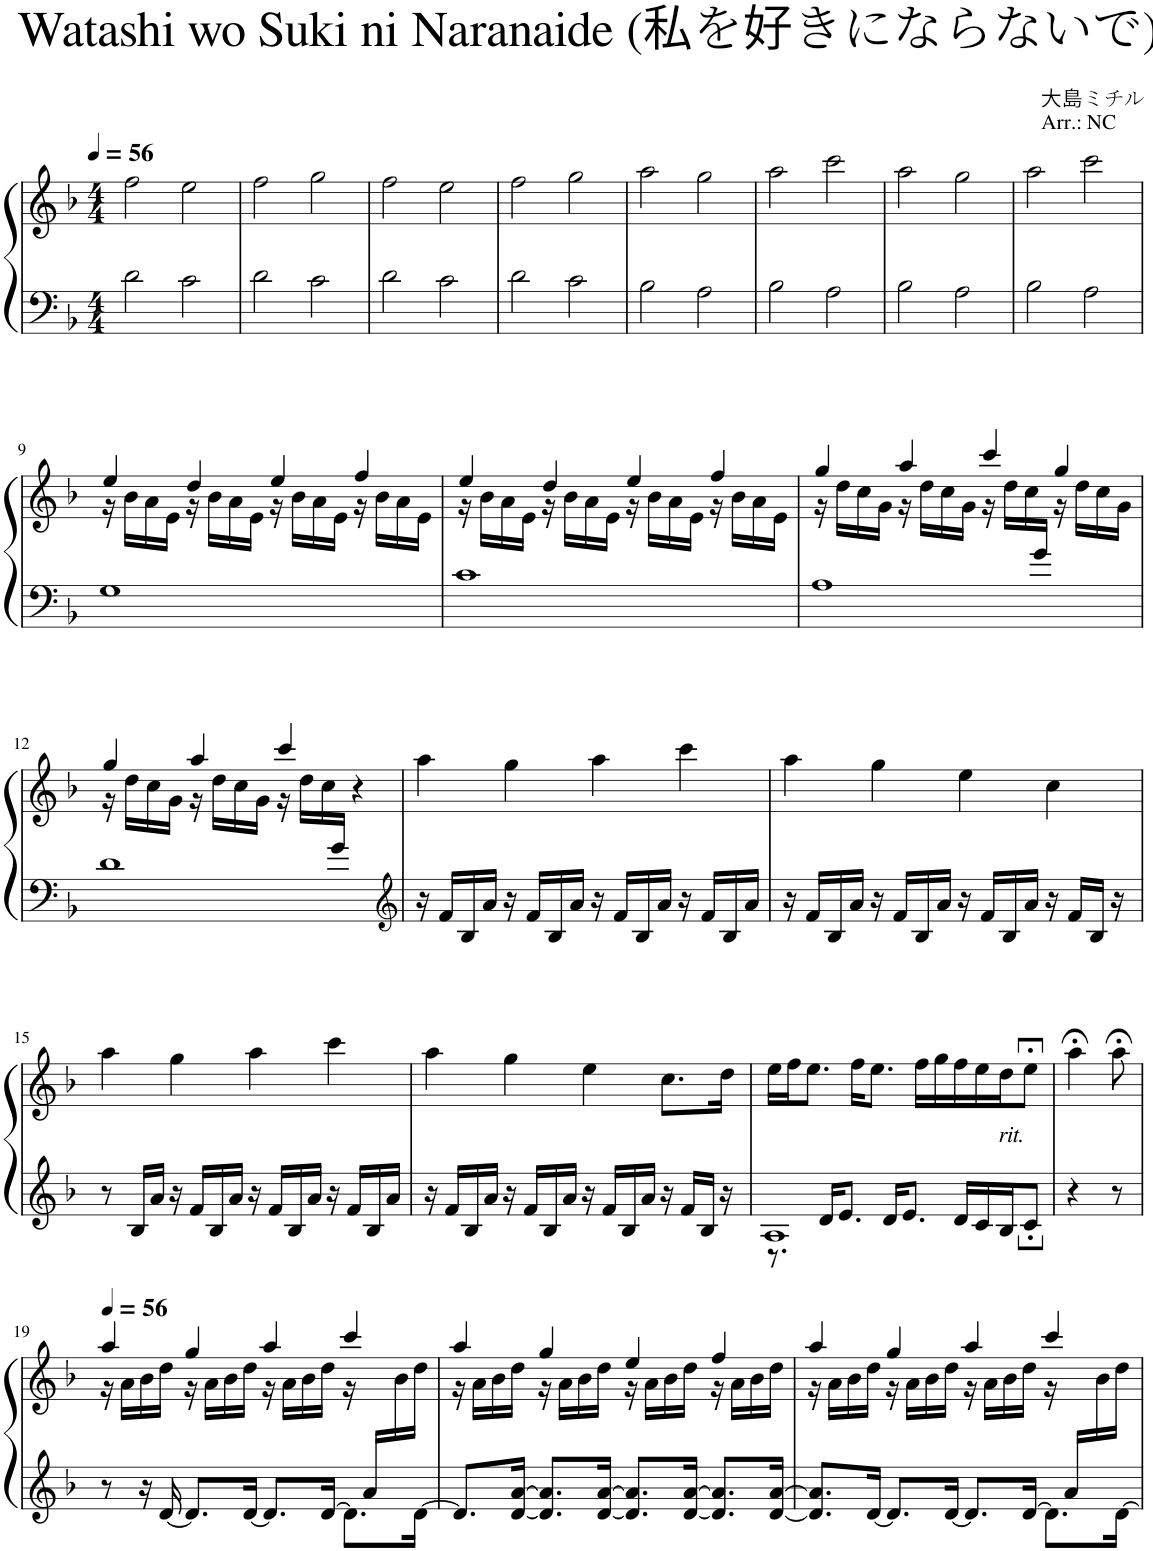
**kern	**kern
*part1	*part1
*staff2	*staff1
*I"Piano	*
*I'Pno.	*
*clefF4	*clefG2
*k[b-]	*k[b-]
*M4/4	*M4/4
*MM56	*MM56
=1	=1
2d\	2ff\
2c\	2ee\
=2	=2
2d\	2ff\
2c\	2gg\
=3	=3
2d\	2ff\
2c\	2ee\
=4	=4
2d\	2ff\
2c\	2gg\
=5	=5
2B-\	2aa\
2A\	2gg\
=6	=6
2B-\	2aa\
2A\	2ccc\
=7	=7
2B-\	2aa\
2A\	2gg\
=8	=8
2B-\	2aa\
2A\	2ccc\
!!LO:LB:g=z
=9	=9
*	*^
1G	4ee/	16r
.	.	16b-\LL
.	.	16a\
.	.	16e\JJ
.	4dd/	16r
.	.	16b-\LL
.	.	16a\
.	.	16e\JJ
.	4ee/	16r
.	.	16b-\LL
.	.	16a\
.	.	16e\JJ
.	4ff/	16r
.	.	16b-\LL
.	.	16a\
.	.	16e\JJ
=10	=10	=10
1c	4ee/	16r
.	.	16b-\LL
.	.	16a\
.	.	16e\JJ
.	4dd/	16r
.	.	16b-\LL
.	.	16a\
.	.	16e\JJ
.	4ee/	16r
.	.	16b-\LL
.	.	16a\
.	.	16e\JJ
.	4ff/	16r
.	.	16b-\LL
.	.	16a\
.	.	16e\JJ
=11	=11	=11
*^	*	*
8.ryy	1A	4gg/	16r
.	.	.	16dd\LL
.	.	.	16cc\
.	.	.	16g\JJ
.	.	4aa/	16r
.	.	.	16dd\LL
.	.	.	16cc\
.	.	.	16g\JJ
.	.	4ccc/	16r
.	.	.	16dd\LL
.	.	.	16cc\
16g/JJ	.	.	16ryy
4ryy	.	4gg/	16r
.	.	.	16dd\LL
.	.	.	16cc\
.	.	.	16g\JJ
!!LO:LB:g=z	!!
=12	=12	=12	=12
8.ryy	1d	4gg/	16r
.	.	.	16dd\LL
.	.	.	16cc\
.	.	.	16g\JJ
.	.	4aa/	16r
.	.	.	16dd\LL
.	.	.	16cc\
.	.	.	16g\JJ
.	.	4ccc/	16r
.	.	.	16dd\LL
.	.	.	16cc\
16g/JJ	.	.	4ryy
4ryy	.	4r	.
.	.	.	16ryy
*v	*v	*	*
*	*v	*v
=13	=13
*clefG2	*
16r	4aa\
16f/LL	.
16B-/	.
16a/JJ	.
16r	4gg\
16f/LL	.
16B-/	.
16a/JJ	.
16r	4aa\
16f/LL	.
16B-/	.
16a/JJ	.
16r	4ccc\
16f/LL	.
16B-/	.
16a/JJ	.
=14	=14
16r	4aa\
16f/LL	.
16B-/	.
16a/JJ	.
16r	4gg\
16f/LL	.
16B-/	.
16a/JJ	.
16r	4ee\
16f/LL	.
16B-/	.
16a/JJ	.
16r	4cc\
16f/LL	.
16B-/JJ	.
16r	.
!!LO:LB:g=z
=15	=15
8r	4aa\
16B-/LL	.
16a/JJ	.
16r	4gg\
16f/LL	.
16B-/	.
16a/JJ	.
16r	4aa\
16f/LL	.
16B-/	.
16a/JJ	.
16r	4ccc\
16f/LL	.
16B-/	.
16a/JJ	.
=16	=16
16r	4aa\
16f/LL	.
16B-/	.
16a/JJ	.
16r	4gg\
16f/LL	.
16B-/	.
16a/JJ	.
16r	4ee\
16f/LL	.
16B-/	.
16a/JJ	.
16r	8.cc\L
16f/LL	.
16B-/JJ	.
16r	16dd\Jk
=17	=17
*^	*
1A	8.r	16ee\LL
.	.	16ff\J
.	.	8.ee\J
.	16d/KL	.
.	8.e/J	.
.	.	16ff\KL
.	.	8.ee\J
.	16d/KL	.
.	8.e/J	.
.	.	16ff\LL
.	.	16gg\
.	16d/LL	16ff\
.	16c/	16ee\
!	!	!LO:TX:b:i:t=rit.
.	16B-/J	16dd\J
.	8c;/J	8ee;<\J
*v	*v	*
=18	=18
4r	4aa;<\
8r	8aa;<\
!!LO:LB:g=z
=19	=19
*	*MM56
*^	*^
16ryy	8r	4aa/	16r
.	.	.	16a\LL
.	16r	.	16b-\
.	[16d/	.	16dd\JJ
.	8.d/L]	4gg/	16r
.	.	.	16a\LL
.	.	.	16b-\
.	[16d/Jk	.	16dd\JJ
.	8.d/L]	4aa/	16r
.	.	.	16a\LL
.	.	.	16b-\
.	[16d/Jk	.	16dd\JJ
.	8.d\L]	4ccc/	16r
16a/LL	.	.	16ryy
8ryy	.	.	16b-\
.	[16d\Jk	.	16dd\JJ
*v	*v	*	*
=20	=20	=20
8.d/L]	4aa/	16r
.	.	16a\LL
.	.	16b-\
[16d/ [16a/Jk	.	16dd\JJ
8.d/] 8.a/]L	4gg/	16r
.	.	16a\LL
.	.	16b-\
[16d/ [16a/Jk	.	16dd\JJ
8.d/] 8.a/]L	4ee/	16r
.	.	16a\LL
.	.	16b-\
[16d/ [16a/Jk	.	16dd\JJ
8.d/] 8.a/]L	4ff/	16r
.	.	16a\LL
.	.	16b-\
[16d/ [16a/Jk	.	16dd\JJ
=21	=21	=21
*^	*	*
16ryy	8.d/] 8.a/]L	4aa/	16r
.	.	.	16a\LL
.	.	.	16b-\
.	[16d/Jk	.	16dd\JJ
.	8.d/L]	4gg/	16r
.	.	.	16a\LL
.	.	.	16b-\
.	[16d/Jk	.	16dd\JJ
.	8.d/L]	4aa/	16r
.	.	.	16a\LL
.	.	.	16b-\
.	[16d/Jk	.	16dd\JJ
.	8.d\L]	4ccc/	16r
16a/LL	.	.	16ryy
8ryy	.	.	16b-\
.	[16d\Jk	.	16dd\JJ
*v	*v	*	*
*	*v	*v
=	=
*-	*-
